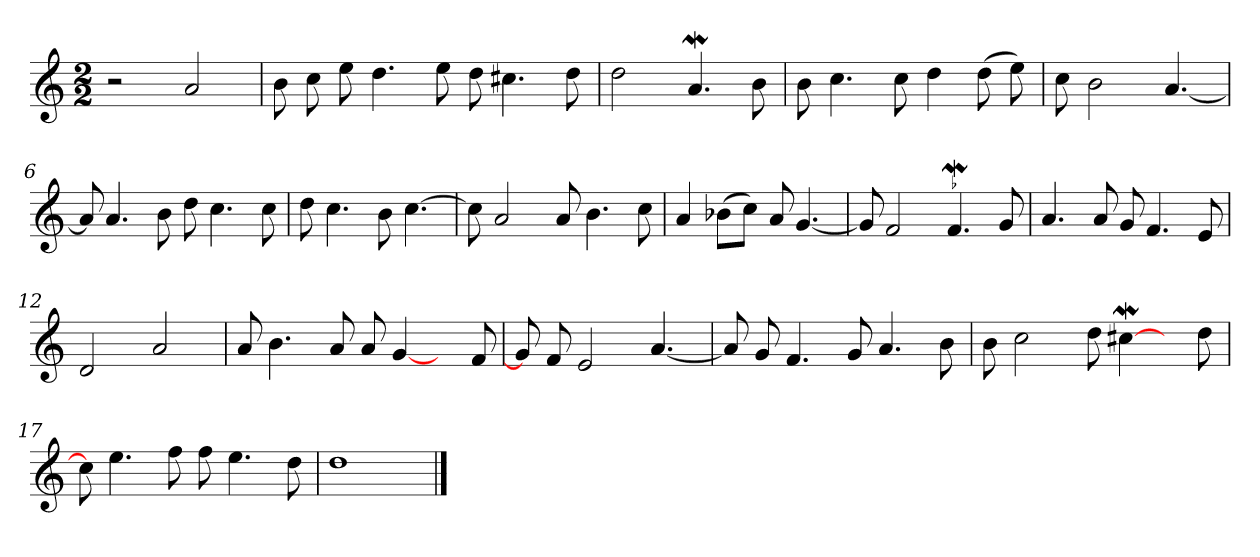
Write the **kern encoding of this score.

**kern
*part1
*staff1
*clefG2
*k[]
*D:dor
*M2/2
*MM120
=1
2r
2a
=2
8b
8cc
8ee
4.dd
8ee
8dd
4.cc#X
8dd
=3
2dd
4.aW
8b
=4
8b
4.cc
8cc
4dd
(8dd
8ee)
=5
8cc
2b
[4.a
=6
8a]
4.a
8b
8dd
4.cc
8cc
=7
8dd
4.cc
8b
[4.cc
=8
8cc]
2a
8a
4.b
8cc
=9
4a
(8b-X\L
8cc\J)
8a
[4.g
=10
8g]
2f
!LO:MOR:acc=-
4.fW
8g
=11
4.a
8a
8g
4.f
8e
=12
2d
2a
=13
8a
4.b
8a
8a
[4g
8ryy
8f
=14
8g]
8f
2e
[4.a
=15
8a]
8g
4.f
8g
4.a
8b
=16
8b
2cc
8dd
[4cc#XW
8ryy
8dd
=17
8cc#]
4.ee
8ff
8ff
4.ee
8dd
=18
1dd
==
*-
